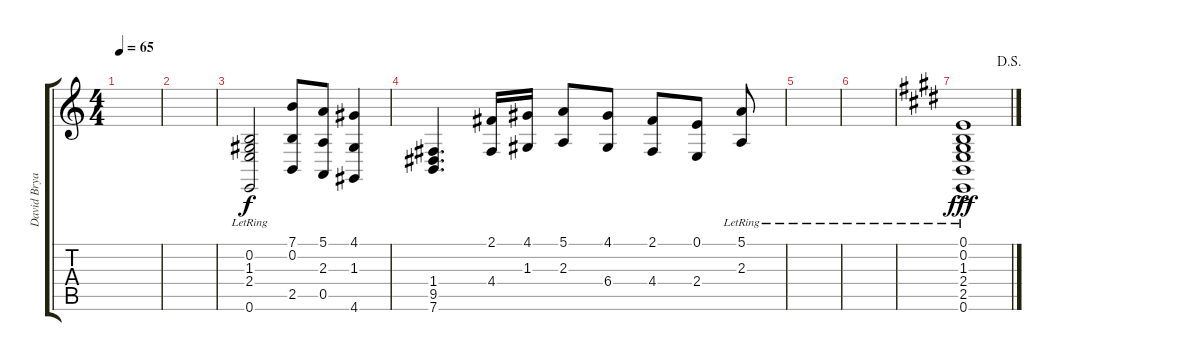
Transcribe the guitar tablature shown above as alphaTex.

\track ("David Bryan - 3" "David Brya") {instrument stringensemble1 bank 57}
\staff {score tabs}
\tuning (E4 B3 G3 D3 A2 E2) {hide}
\ts (4 4)
\tempo 65
\clef g2
\ks c
|
|
(0.2 1.3 2.4{lr} 0.6).2 (7.1 0.2 2.5).8 (5.1 2.3 0.5).8 (4.1 1.3 4.6).4 |
(1.4 9.5 7.6).4{d} (2.1 4.4).16 (4.1 1.3).16 (5.1 2.3).8 (4.1 6.4).8 (2.1 4.4).8 (0.1 2.4).8 (5.1 2.3{lr}).8 |
|
|
\jump dalsegno
\ks e
(0.1{lr} 0.2{lr} 1.3{ac lr} 2.4{lr} 2.5{lr} 0.6{lr}).1{dy fff}
